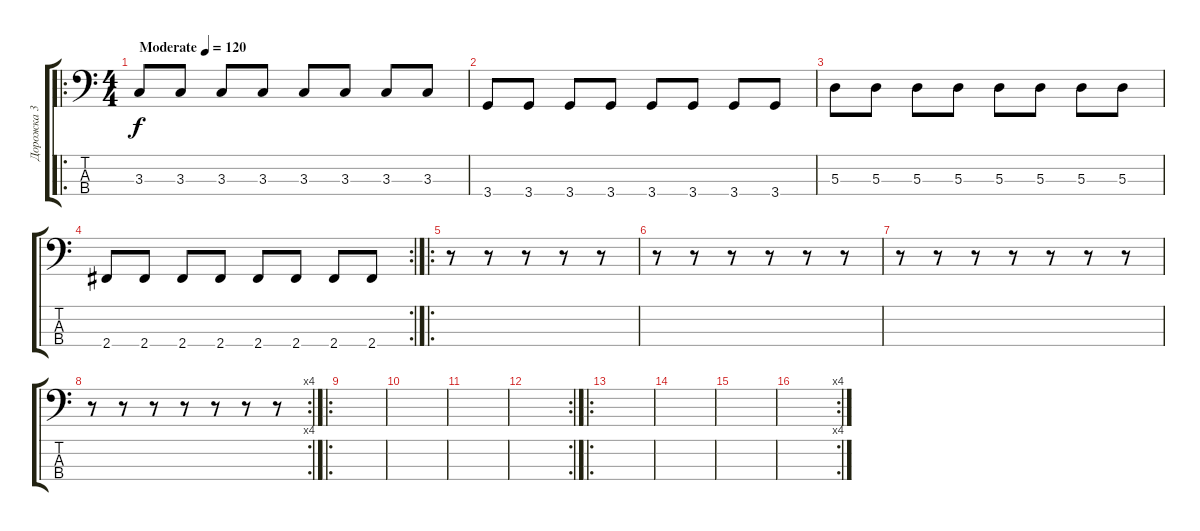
\track ("Дорожка 3" "Дорожка 3") {instrument electricbassfinger}
\staff {score tabs}
\tuning (G2 D2 A1 E1) {hide}
\ro
\ts (4 4)
\tempo (120 "Moderate")
\clef f4
\ks c
3.3.8{dy f instrument electricbassfinger} 3.3.8 3.3.8 3.3.8 3.3.8 3.3.8 3.3.8 3.3.8 |
3.4.8 3.4.8 3.4.8 3.4.8 3.4.8 3.4.8 3.4.8 3.4.8 |
5.3.8 5.3.8 5.3.8 5.3.8 5.3.8 5.3.8 5.3.8 5.3.8 |
\rc 2
2.4.8 2.4.8 2.4.8 2.4.8 2.4.8 2.4.8 2.4.8 2.4.8 |
\ro
r.8 r.8 r.8 r.8 r.8 |
r.8 r.8 r.8 r.8 r.8 r.8 |
r.8 r.8 r.8 r.8 r.8 r.8 r.8 |
\rc 4
r.8 r.8 r.8 r.8 r.8 r.8 r.8 |
\ro
|
|
|
\rc 2
|
\ro
|
|
|
\rc 4
